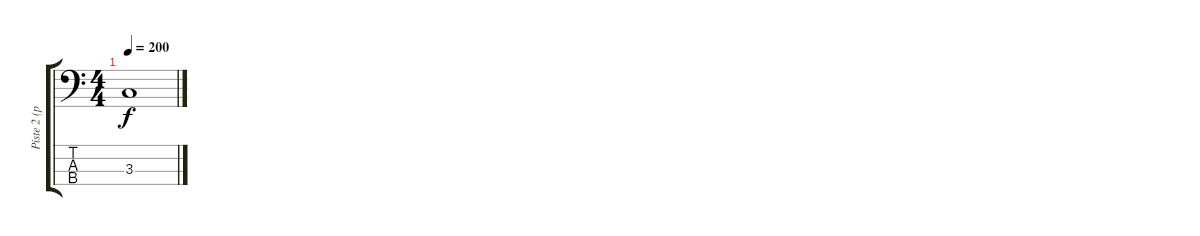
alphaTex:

\track ("Piste 2 (pick)" "Piste 2 (p") {instrument slapbass2}
\staff {score tabs}
\tuning (G2 D2 A1 E1) {hide}
\ts (4 4)
\tempo 200
\clef f4
\ks c
3.3{t}.1{dy f}
